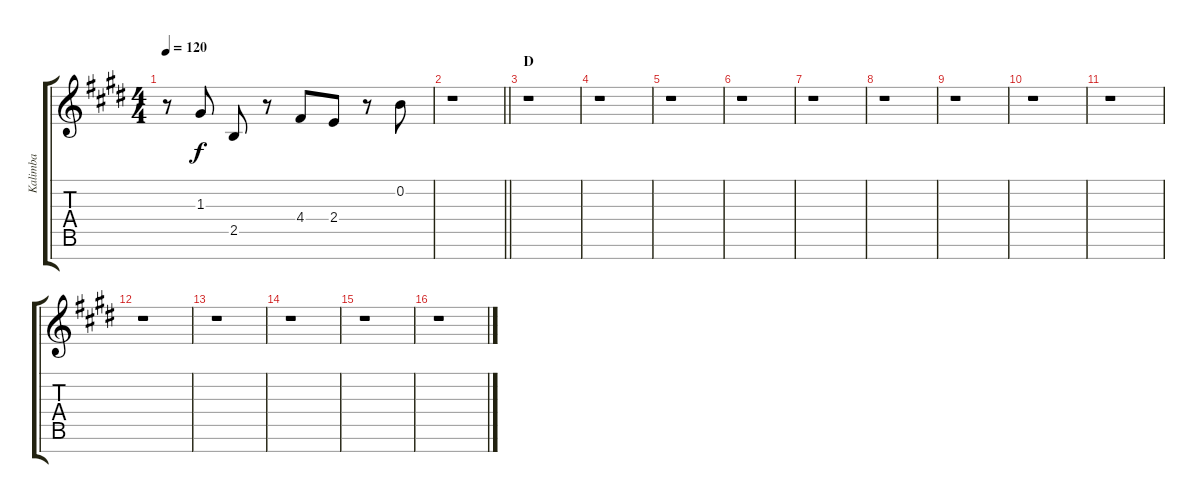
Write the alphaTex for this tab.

\track ("Kalimba" "Kalimba") {instrument kalimba}
\staff {score tabs}
\tuning (E5 B4 G4 D4 A3 E3 B2) {hide}
\ts (4 4)
\tempo 120
\clef g2
\ks e
r.8{dy f} 1.3.8 2.5.8 r.8 4.4.8 2.4.8 r.8 0.2.8 |
\barLineRight lightlight
r.1 |
\section ("" "D")
r.1 |
r.1 |
r.1 |
r.1 |
r.1 |
r.1 |
r.1 |
r.1 |
r.1 |
r.1 |
r.1 |
r.1 |
r.1 |
r.1
